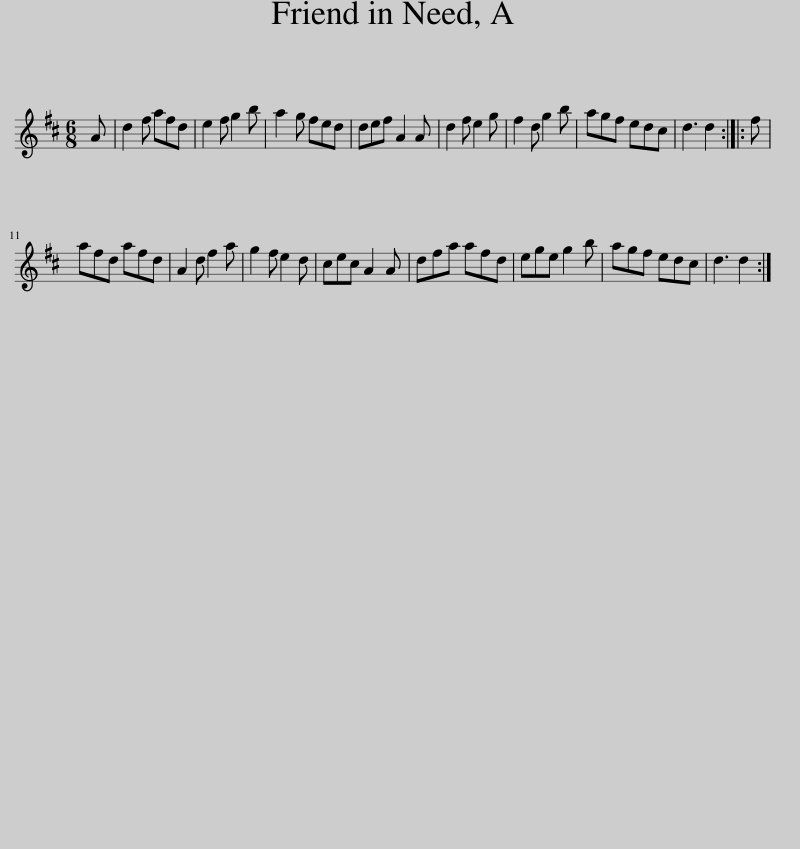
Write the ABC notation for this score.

X:1
L:1/8
M:6/8
I:linebreak $
K:D
V:1 treble
V:1
 A | d2 f afd | e2 f g2 b | a2 g fed | def A2 A | %5
 d2 f e2 g | f2 d g2 b | agf edc | d3 d2 :: f |$ %10
 afd afd | A2 d f2 a | g2 f e2 d | cec A2 A | dfa afd | %15
 ege g2 b | agf edc | d3 d2 :| %18
